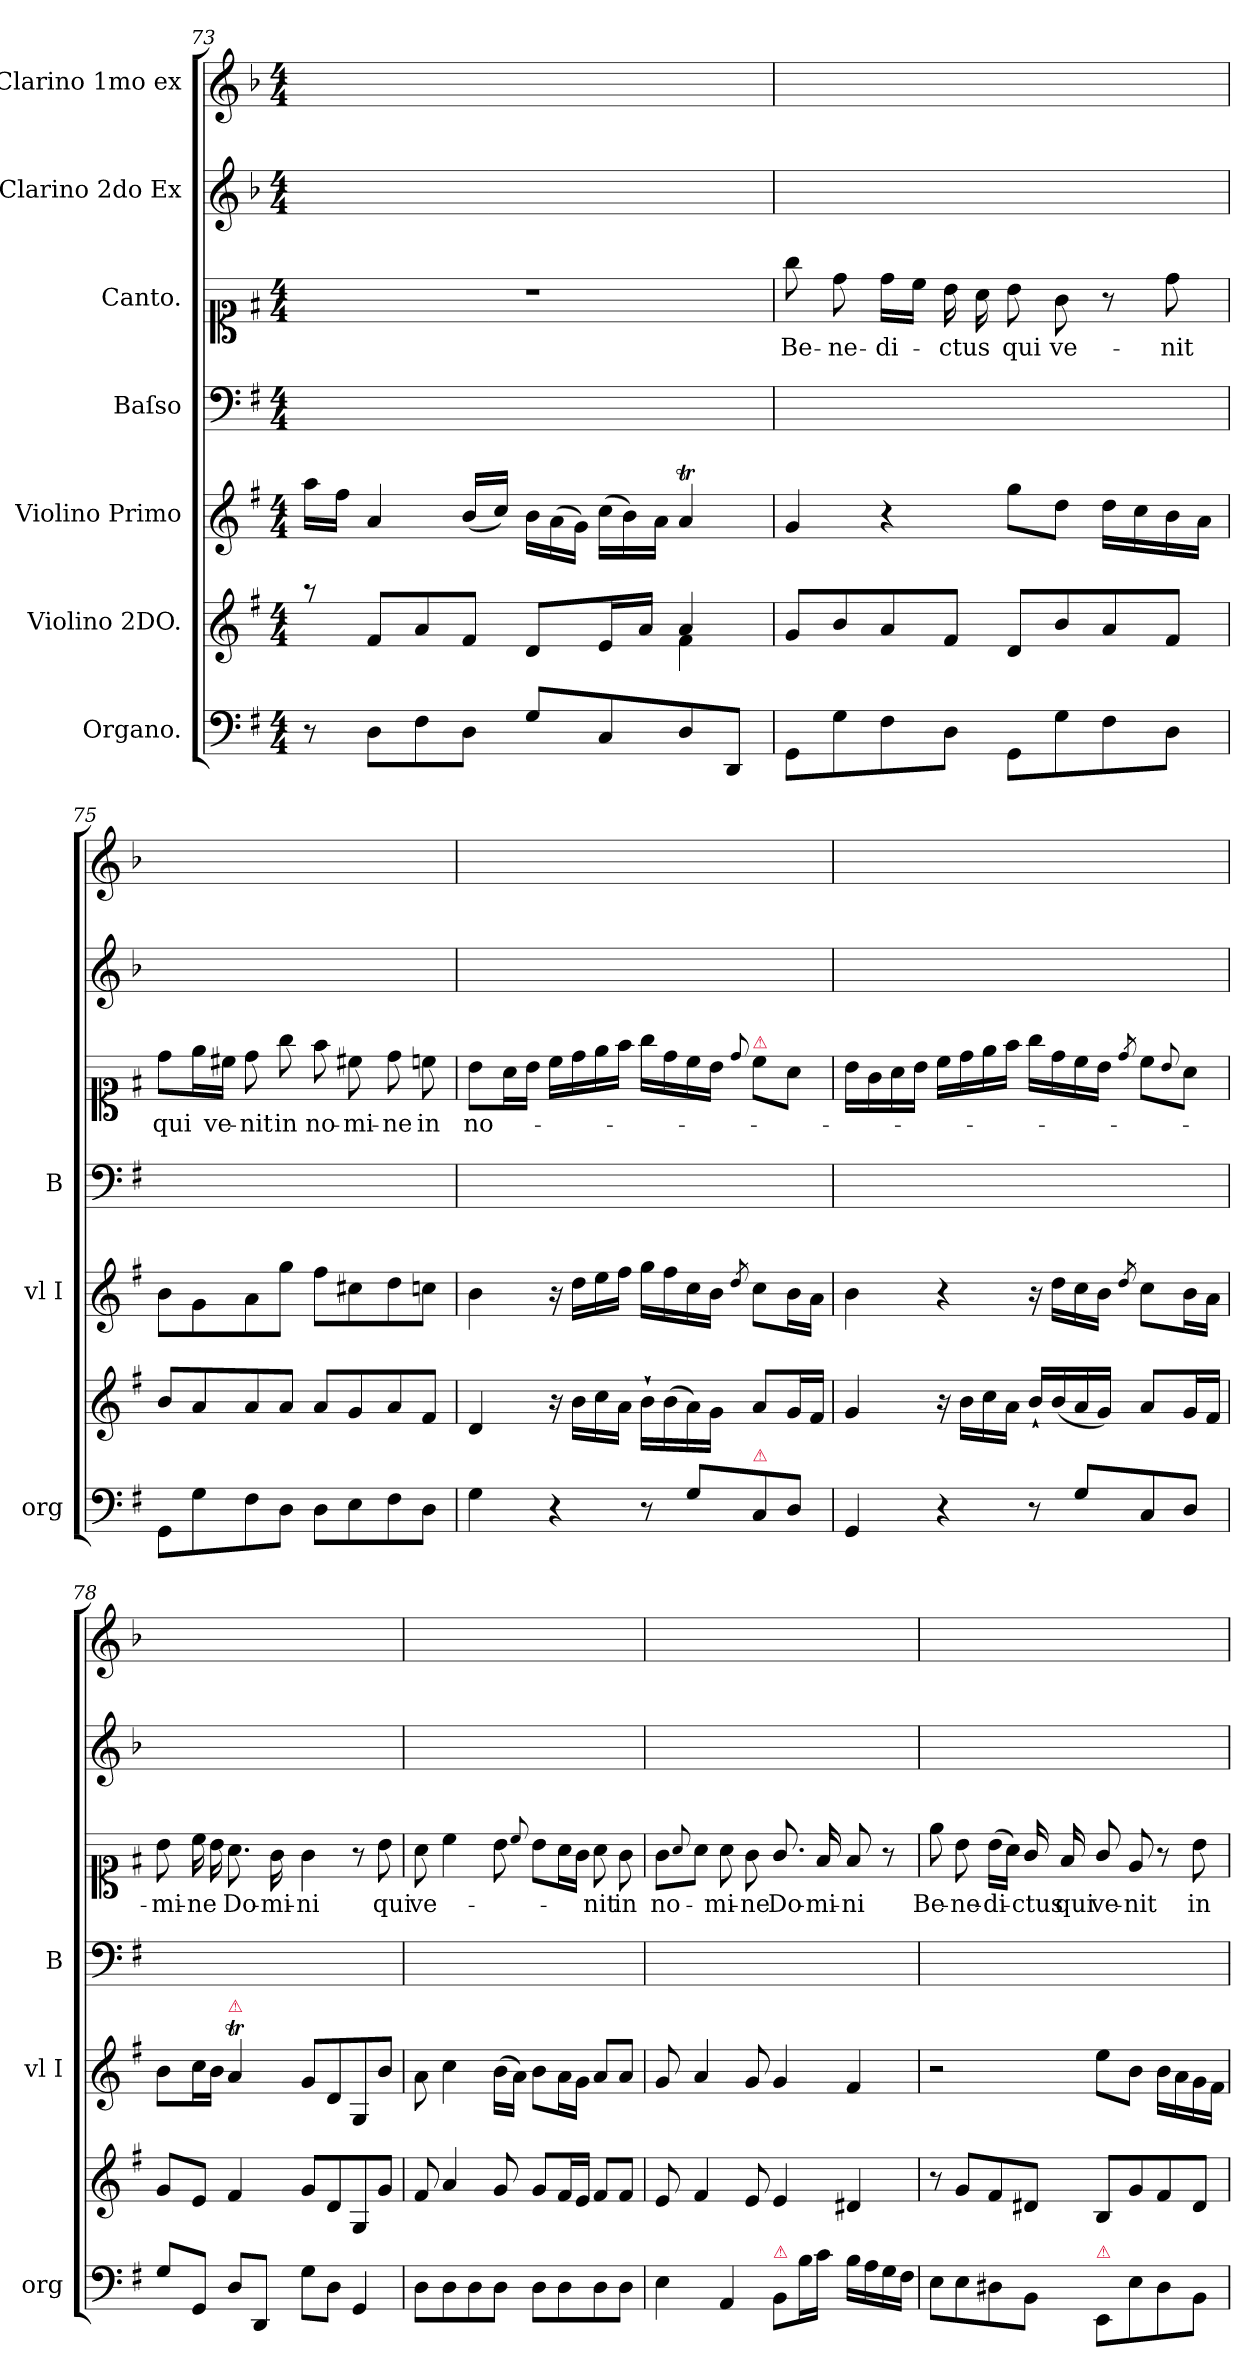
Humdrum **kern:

**kern	**kern	**kern	**kern	**kern	**text	**kern	**kern
*part7	*part6	*part5	*part4	*part3	*part3	*part2	*part1
*staff7	*staff6	*staff5	*staff4	*staff3	*staff3	*staff2	*staff1
*I"Organo.	*I"Violino 2DO.	*I"Violino Primo	*I"Baſso	*I"Canto.	*	*I"Clarino 2do Ex	*I"Clarino 1mo ex
*I'org	*	*I'vl I	*I'B	*	*	*	*
*clefF4	*clefG2	*clefG2	*clefF4	*clefC1	*	*clefG2	*clefG2
*	*	*	*	*	*	*ITrd-1c-2	*ITrd-1c-2
*k[f#]	*k[f#]	*k[f#]	*k[f#]	*k[f#]	*	*k[f#]	*k[f#]
*G:	*G:	*G:	*G:	*G:	*	*G:	*G:
*M4/4	*M4/4	*M4/4	*M4/4	*M4/4	*	*M4/4	*M4/4
=73	=73	=73	=73	=73	=73	=73	=73
*	*^	*	*	*	*	*	*
8r	8raa	2.f#\yy	16aa\LL	1ryy	1r	.	1ryy	1ryy
.	.	.	16ff#\JJ	.	.	.	.	.
8D\L	8f#/L	.	4a/	.	.	.	.	.
8F#\	8a/	.	.	.	.	.	.	.
8D\J	8f#/J	.	(16b/LL	.	.	.	.	.
.	.	.	16cc/JJ)	.	.	.	.	.
*	*	*	*Xtuplet	*	*	*	*	*
8G\L	8d/L	.	24b\LL	.	.	.	.	.
.	.	.	(24a\	.	.	.	.	.
.	.	.	24g\JJ)	.	.	.	.	.
8C/	16e/L	.	(24cc\LL	.	.	.	.	.
.	.	.	24b\)	.	.	.	.	.
.	16a/JJ	.	.	.	.	.	.	.
.	.	.	24a\JJ	.	.	.	.	.
8D/	4a/	4f#\	4aT/	.	.	.	.	.
8DD/J	.	.	.	.	.	.	.	.
*	*v	*v	*	*	*	*	*	*
=74	=74	=74	=74	=74	=74	=74	=74
8GG/L	8g/L	4g/	1ryy	8gg\	Be-	1ryy	1ryy
8G\	8b/	.	.	8dd\	-ne-	.	.
8F#\	8a/	4r	.	16dd\LL	-di-	.	.
.	.	.	.	16cc\JJ	.	.	.
8D\J	8f#/J	.	.	16b\	-ctus	.	.
.	.	.	.	16a\	.	.	.
8GG/L	8d/L	8gg\L	.	8b\	qui	.	.
8G\	8b/	8dd\J	.	8g\	ve-	.	.
8F#\	8a/	16dd\LL	.	8r	.	.	.
.	.	16cc\	.	.	.	.	.
8D\J	8f#/J	16b\	.	8dd\	-nit	.	.
.	.	16a\JJ	.	.	.	.	.
=75	=75	=75	=75	=75	=75	=75	=75
8GG/L	8b/L	8b\L	1ryy	8dd\L	qui	1ryy	1ryy
8G\	8a/	8g\	.	16ee\L	.	.	.
.	.	.	.	16cc#X\JJ	ve-	.	.
8F#\	8a/	8a\	.	8dd\	-nit	.	.
8D\J	8a/J	8gg\J	.	8gg\	in	.	.
8D\L	8a/L	8ff#\L	.	8ff#\	no-	.	.
8E\	8g/	8cc#X\	.	8cc#X\	-mi-	.	.
8F#\	8a/	8dd\	.	8dd\	-ne	.	.
8D\J	8f#/J	8ccn\J	.	8ccn\	in	.	.
=76	=76	=76	=76	=76	=76	=76	=76
4G\	4d/	4b\	1ryy	8b\L	no-	1ryy	1ryy
.	.	.	.	16a\L	.	.	.
.	.	.	.	16b\JJ	.	.	.
4r	16r	16r	.	16cc\LL	.	.	.
.	16b\LL	16dd\LL	.	16dd\	.	.	.
.	16cc\	16ee\	.	16ee\	.	.	.
.	16a\JJ	16ff#\JJ	.	16ff#\JJ	.	.	.
8r	16b`\LL	16gg\LL	.	16gg\LL	.	.	.
.	(16b\	16ff#\	.	16dd\	.	.	.
8G\L	16a\)	16cc\	.	16cc\	.	.	.
.	16g\JJ	16b\JJ	.	16b\JJ	.	.	.
.	.	8qdd/	.	8qqdd/	.	.	.
!	!	!	!	!LO:TX:a:color=crimson:t=⚠	!	!	!
!LO:TX:a:color=crimson:t=⚠	!	!	!	!	!	!	!
8C/	8a/L	8cc\L	.	8cc\L	.	.	.
8D/J	16g/L	16b\L	.	8a\J	.	.	.
.	16f#/JJ	16a\JJ	.	.	.	.	.
=77	=77	=77	=77	=77	=77	=77	=77
4GG/	4g/	4b\	1ryy	16b\LL	.	1ryy	1ryy
.	.	.	.	16g\	.	.	.
.	.	.	.	16a\	.	.	.
.	.	.	.	16b\JJ	.	.	.
4r	16r	4r	.	16cc\LL	.	.	.
.	16b\LL	.	.	16dd\	.	.	.
.	16cc\	.	.	16ee\	.	.	.
.	16a\JJ	.	.	16ff#\JJ	.	.	.
8r	16b`/LL	16r	.	16gg\LL	.	.	.
.	(16b/	16dd\LL	.	16dd\	.	.	.
8G\L	16a/	16cc\	.	16cc\	.	.	.
.	16g/JJ)	16b\JJ	.	16b\JJ	.	.	.
.	.	8qdd/	.	8qdd/	.	.	.
8C/	8a/L	8cc\L	.	8cc\L	.	.	.
.	.	.	.	8qqb/	.	.	.
8D/J	16g/L	16b\L	.	8a\J	.	.	.
.	16f#/JJ	16a\JJ	.	.	.	.	.
=78	=78	=78	=78	=78	=78	=78	=78
8G\L	8g/L	8b\L	1ryy	8b\	-mi-	1ryy	1ryy
8GG/J	8e/J	16cc\L	.	16cc\	-ne	.	.
.	.	16b\JJ	.	16b\	.	.	.
!	!	!LO:TX:a:color=crimson:t=⚠	!	!	!	!	!
8D/L	4f#/	4aT/	.	8.a\	Do-	.	.
8DD/J	.	.	.	.	.	.	.
.	.	.	.	16g\	-mi-	.	.
8G\L	8g/L	8g/L	.	4g\	-ni	.	.
8D\J	8d/	8d/	.	.	.	.	.
4GG/	8G/	8G/	.	8r	.	.	.
.	8g/J	8b/J	.	8b\	qui	.	.
=79	=79	=79	=79	=79	=79	=79	=79
8D\L	8f#/	8a\	1ryy	8a\	ve-	1ryy	1ryy
8D\	4a/	4cc\	.	4cc\	.	.	.
8D\	.	.	.	.	.	.	.
8D\J	8g/	(16b\LL	.	8b\	.	.	.
.	.	16a\JJ)	.	.	.	.	.
.	.	.	.	8qqcc/	.	.	.
8D\L	8g/L	8b\L	.	8b\L	.	.	.
8D\	16f#/L	16a\L	.	16a\L	.	.	.
.	16e/JJ	16g\JJ	.	16g\JJ	.	.	.
8D\	8f#/L	8a/L	.	8a\	-nit	.	.
8D\J	8f#/J	8a/J	.	8g\	in	.	.
=80	=80	=80	=80	=80	=80	=80	=80
4E\	8e/	8g/	1ryy	8g\L	no-	1ryy	1ryy
.	.	.	.	8qqa/	.	.	.
.	4f#/	4a/	.	8a\J	.	.	.
4AA/	.	.	.	8a\	-mi-	.	.
.	8e/	8g/	.	8g\	-ne	.	.
!LO:TX:a:color=crimson:t=⚠	!	!	!	!	!	!	!
8BB/L	4e/	4g/	.	8.g/	Do-	.	.
16B\L	.	.	.	.	.	.	.
16c\JJ	.	.	.	16f#/	-mi-	.	.
16B\LL	4d#X/	4f#/	.	8f#/	-ni	.	.
16A\	.	.	.	.	.	.	.
16G\	.	.	.	8r	.	.	.
16F#\JJ	.	.	.	.	.	.	.
=81	=81	=81	=81	=81	=81	=81	=81
8E\L	8r	2r	1ryy	8ee\	Be-	1ryy	1ryy
8E\	8g/L	.	.	8b\	-ne-	.	.
8D#X\	8f#/	.	.	(16b\LL	-di-	.	.
.	.	.	.	16a\JJ)	.	.	.
8BB\J	8d#X/J	.	.	16g/	-ctus	.	.
.	.	.	.	16f#/	qui	.	.
!LO:TX:a:color=crimson:t=⚠	!	!	!	!	!	!	!
8EE/L	8B/L	8ee\L	.	8g/	ve-	.	.
8E\	8g/	8b\J	.	8e/	-nit	.	.
8D#\	8f#/	16b\LL	.	8r	.	.	.
.	.	16a\	.	.	.	.	.
8BB\J	8d#/J	16g\	.	8b\	in	.	.
.	.	16f#\JJ	.	.	.	.	.
=	=	=	=	=	=	=	=
*-	*-	*-	*-	*-	*-	*-	*-
